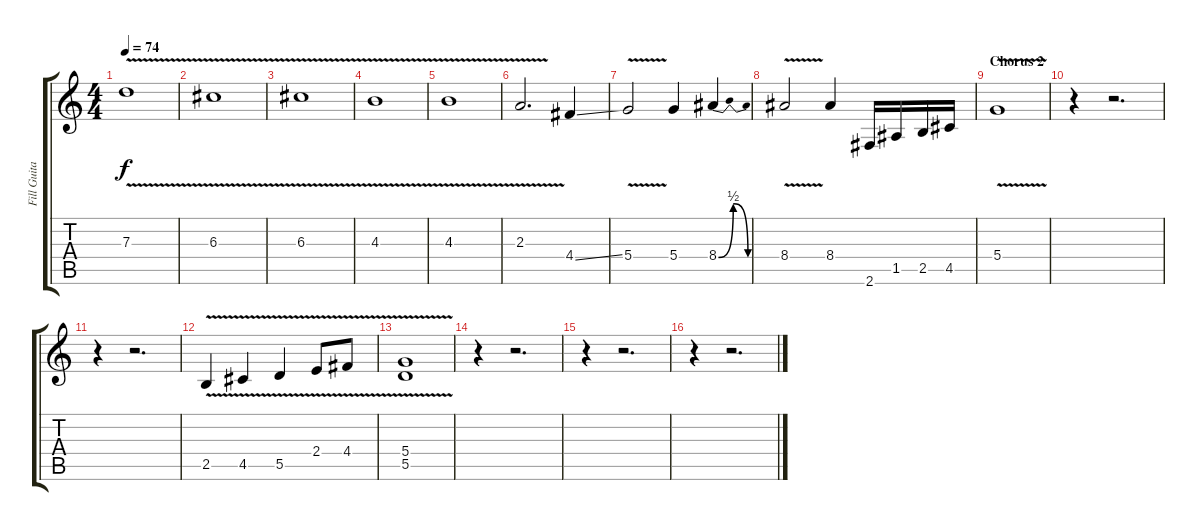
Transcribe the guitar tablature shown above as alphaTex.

\track ("Fill Guitar #1" "Fill Guita") {instrument distortionguitar}
\staff {score tabs}
\tuning (E4 B3 G3 D3 A2 E2) {hide}
\ts (4 4)
\tempo 74
\clef g2
\ks c
7.3{v}.1{dy f} |
6.3{v}.1 |
6.3{v}.1 |
4.3{v}.1 |
4.3{v}.1 |
2.3{v}.2{d} 4.4{ss}.4 |
5.4{v}.2 5.4.4 8.4{be (bendrelease 0 0 15 2 15 2 60 0)}.4 |
8.4{v}.2 8.4.4 2.6.16 1.5.16 2.5.16 4.5.16 |
\section ("" "Chorus 2")
5.4{v}.1 |
r.4 r.2{d} |
r.4 r.2{d} |
2.5{v}.4 4.5{v}.4 5.5{v}.4 2.4{v}.8 4.4{v}.8 |
(5.4{v} 5.5{v}).1 |
r.4 r.2{d} |
r.4 r.2{d} |
r.4 r.2{d}
